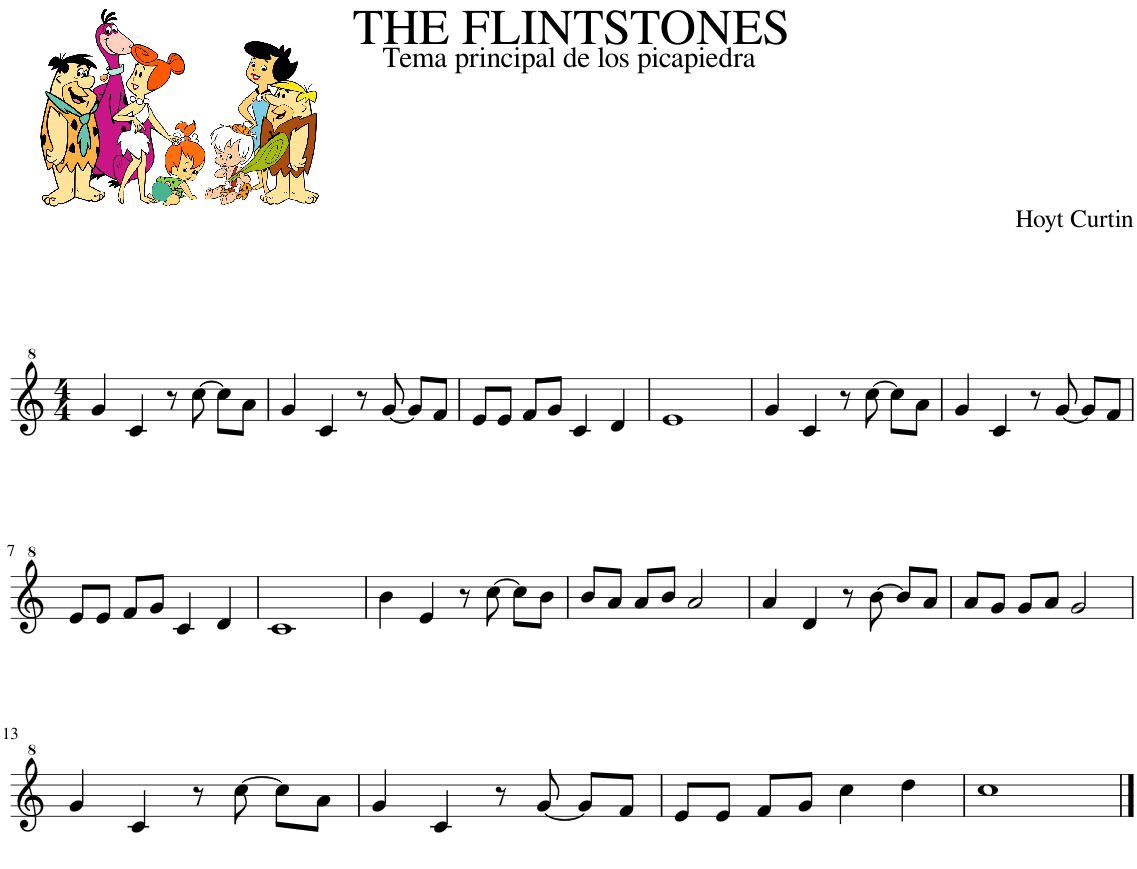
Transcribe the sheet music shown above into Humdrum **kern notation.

**kern
*part1
*staff1
*I"Flauta dulce
*I'Flauta
*clefG^2
*k[]
*M4/4
=1
4gg/
4cc/
8r
[8ccc\
8ccc\L]
8aa\J
=2
4gg/
4cc/
8r
[8gg/
8gg/L]
8ff/J
=3
8ee/L
8ee/J
8ff/L
8gg/J
4cc/
4dd/
=4
1ee
=5
4gg/
4cc/
8r
[8ccc\
8ccc\L]
8aa\J
=6
4gg/
4cc/
8r
[8gg/
8gg/L]
8ff/J
!!LO:LB:g=z
=7
8ee/L
8ee/J
8ff/L
8gg/J
4cc/
4dd/
=8
1cc
=9
4bb\
4ee/
8r
[8ccc\
8ccc\L]
8bb\J
=10
8bb/L
8aa/J
8aa/L
8bb/J
2aa/
=11
4aa/
4dd/
8r
[8bb\
8bb/L]
8aa/J
=12
8aa/L
8gg/J
8gg/L
8aa/J
2gg/
!!LO:LB:g=z
=13
4gg/
4cc/
8r
[8ccc\
8ccc\L]
8aa\J
=14
4gg/
4cc/
8r
[8gg/
8gg/L]
8ff/J
=15
8ee/L
8ee/J
8ff/L
8gg/J
4ccc\
4ddd\
=16
1ccc
==
*-
